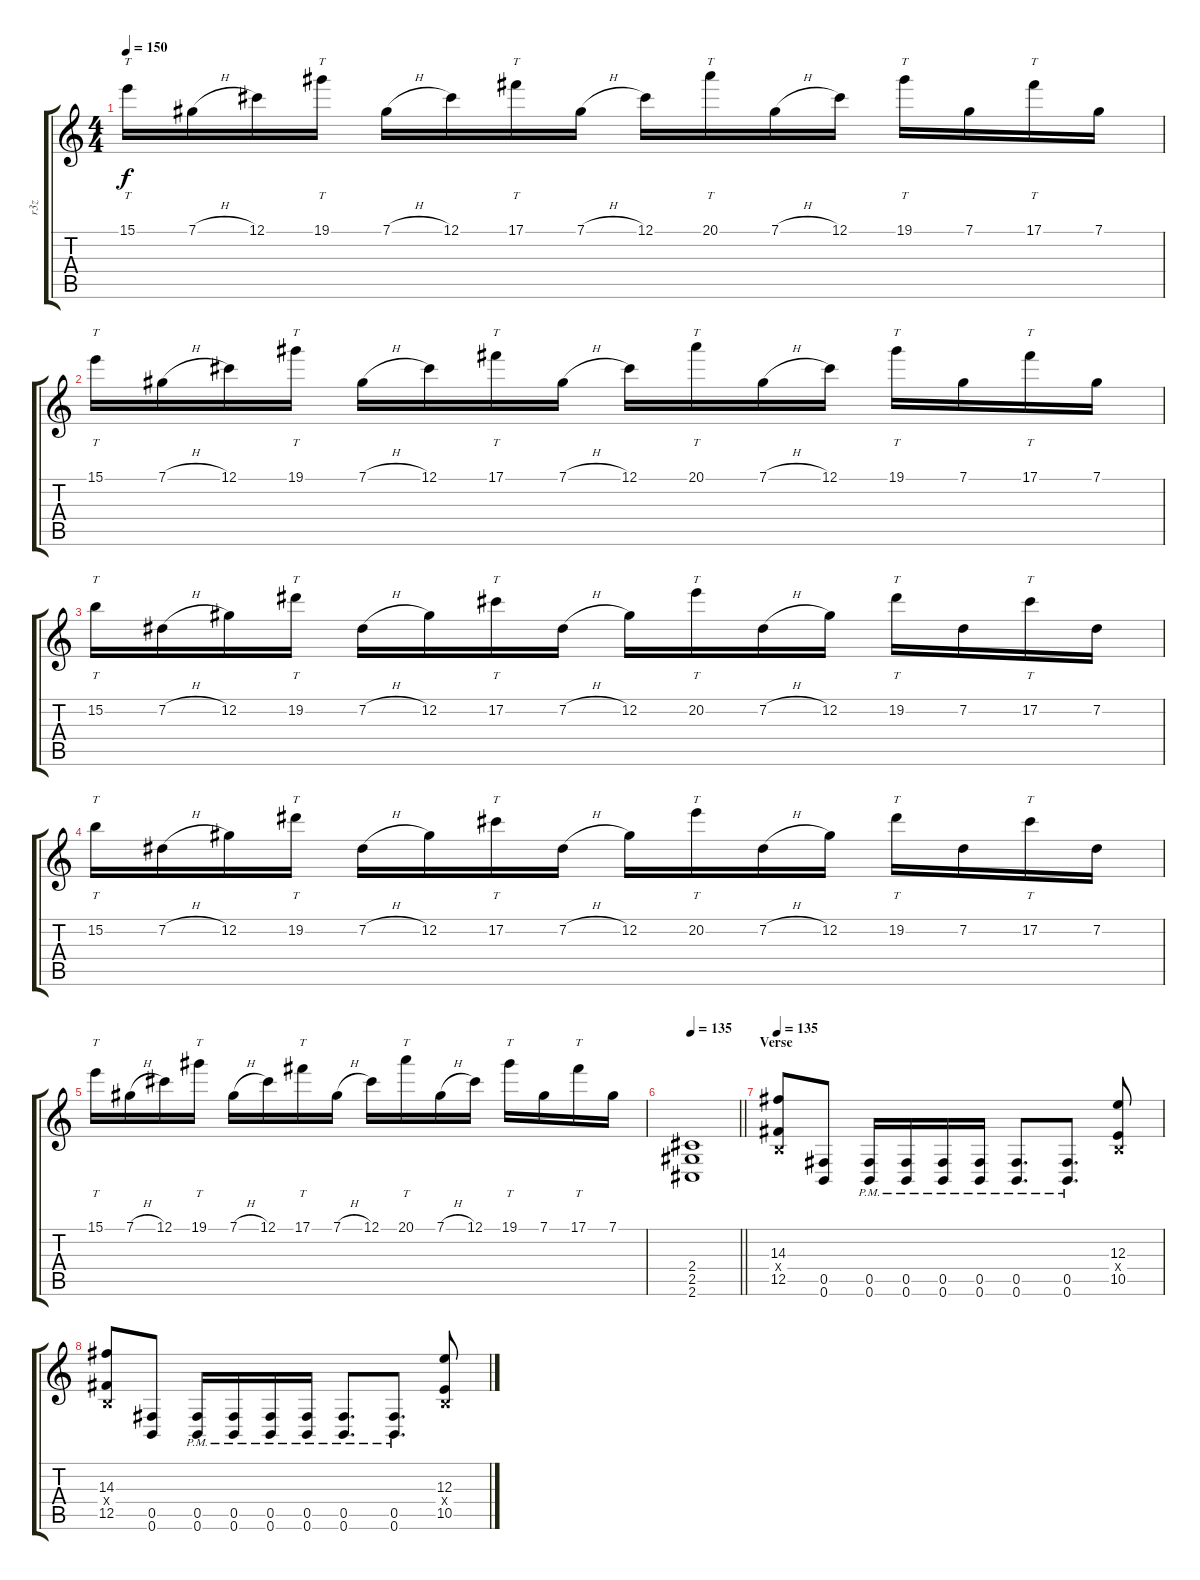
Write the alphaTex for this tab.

\track ("r3z" "r3z") {instrument overdrivenguitar}
\staff {score tabs}
\tuning (Db4 Ab3 E3 B2 Gb2 B1) {hide}
\ts (4 4)
\tempo 150
\clef g2
\ks c
15.1.16{tt dy f} 7.1{h}.16 12.1.16 19.1.16{tt} 7.1{h}.16 12.1.16 17.1.16{tt} 7.1{h}.16 12.1.16 20.1.16{tt} 7.1{h}.16 12.1.16 19.1.16{tt} 7.1.16 17.1.16{tt} 7.1.16 |
15.1.16{tt} 7.1{h}.16 12.1.16 19.1.16{tt} 7.1{h}.16 12.1.16 17.1.16{tt} 7.1{h}.16 12.1.16 20.1.16{tt} 7.1{h}.16 12.1.16 19.1.16{tt} 7.1.16 17.1.16{tt} 7.1.16 |
15.2.16{tt} 7.2{h}.16 12.2.16 19.2.16{tt} 7.2{h}.16 12.2.16 17.2.16{tt} 7.2{h}.16 12.2.16 20.2.16{tt} 7.2{h}.16 12.2.16 19.2.16{tt} 7.2.16 17.2.16{tt} 7.2.16 |
15.2.16{tt} 7.2{h}.16 12.2.16 19.2.16{tt} 7.2{h}.16 12.2.16 17.2.16{tt} 7.2{h}.16 12.2.16 20.2.16{tt} 7.2{h}.16 12.2.16 19.2.16{tt} 7.2.16 17.2.16{tt} 7.2.16 |
15.1.16{tt} 7.1{h}.16 12.1.16 19.1.16{tt} 7.1{h}.16 12.1.16 17.1.16{tt} 7.1{h}.16 12.1.16 20.1.16{tt} 7.1{h}.16 12.1.16 19.1.16{tt} 7.1.16 17.1.16{tt} 7.1.16 |
\tempo 135
\barLineRight lightlight
(2.4 2.5 2.6).1{instrument distortionguitar} |
\section ("" "Verse")
\tempo 135
(14.3 0.4{x} 12.5).8{instrument distortionguitar} (0.5 0.6).8 (0.5{pm} 0.6{pm}).16 (0.5{pm} 0.6{pm}).16 (0.5{pm} 0.6{pm}).16 (0.5{pm} 0.6{pm}).16 (0.5{pm} 0.6{pm}).8{d} (0.5{pm} 0.6{pm}).8{d} (12.3 0.4{x} 10.5).8 |
(14.3 0.4{x} 12.5).8 (0.5 0.6).8 (0.5{pm} 0.6{pm}).16 (0.5{pm} 0.6{pm}).16 (0.5{pm} 0.6{pm}).16 (0.5{pm} 0.6{pm}).16 (0.5{pm} 0.6{pm}).8{d} (0.5{pm} 0.6{pm}).8{d} (12.3 0.4{x} 10.5).8
